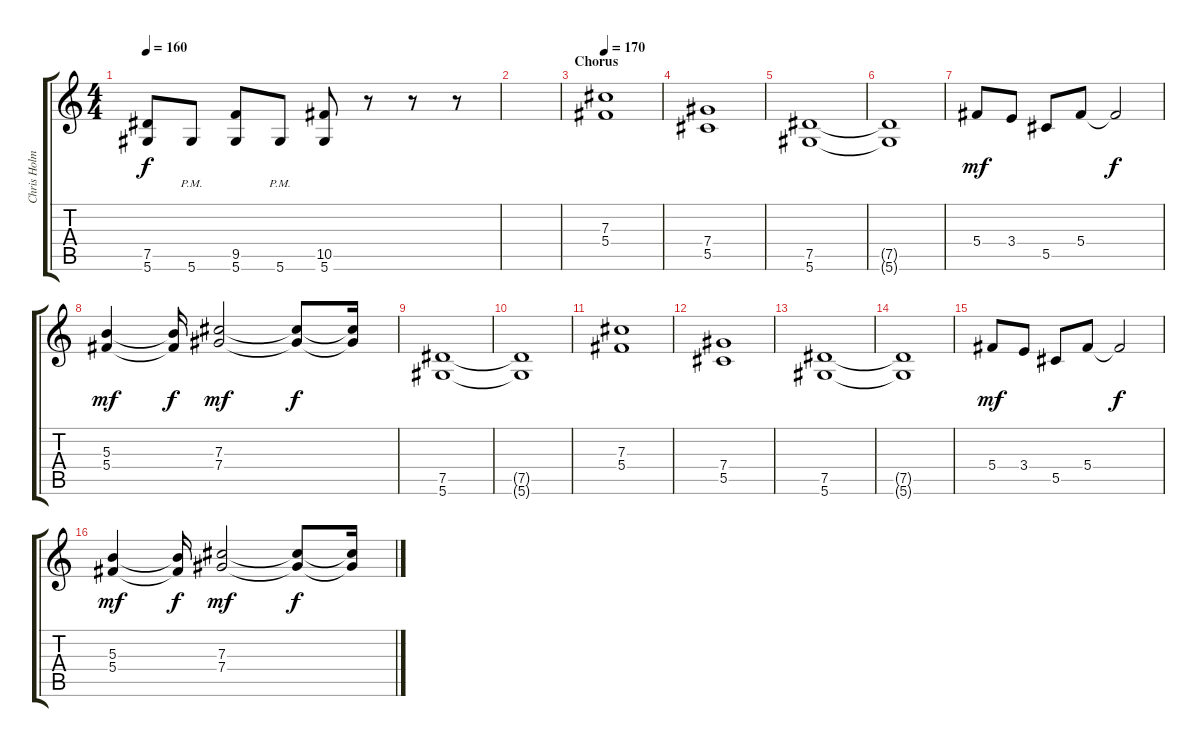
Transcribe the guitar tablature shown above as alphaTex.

\track ("Chris Holmes" "Chris Holm") {instrument distortionguitar}
\staff {score tabs}
\tuning (Eb4 Bb3 Gb3 Db3 Ab2 Eb2) {hide}
\ts (4 4)
\tempo 160
\clef g2
\ks c
(7.5 5.6).8{dy f} 5.6{pm}.8 (9.5 5.6).8 5.6{pm}.8 (10.5 5.6).8 r.8 r.8 r.8 |
|
\section ("" "Chorus")
\tempo 170
(7.3 5.4).1 |
(7.4 5.5).1 |
(7.5 5.6).1 |
(7.5{t} 5.6{t}).1 |
5.4.8{dy mf} 3.4.8 5.5.8 5.4.8 5.4{t}.2{dy f} |
(5.3 5.4).4{dy mf} (5.3{t} 5.4{t}).16{dy f} (7.3 7.4).2{dy mf} (7.3{t} 7.4{t}).8{dy f} (7.3{t} 7.4{t}).16 |
(7.5 5.6).1 |
(7.5{t} 5.6{t}).1 |
(7.3 5.4).1 |
(7.4 5.5).1 |
(7.5 5.6).1 |
(7.5{t} 5.6{t}).1 |
5.4.8{dy mf} 3.4.8 5.5.8 5.4.8 5.4{t}.2{dy f} |
(5.3 5.4).4{dy mf} (5.3{t} 5.4{t}).16{dy f} (7.3 7.4).2{dy mf} (7.3{t} 7.4{t}).8{dy f} (7.3{t} 7.4{t}).16
